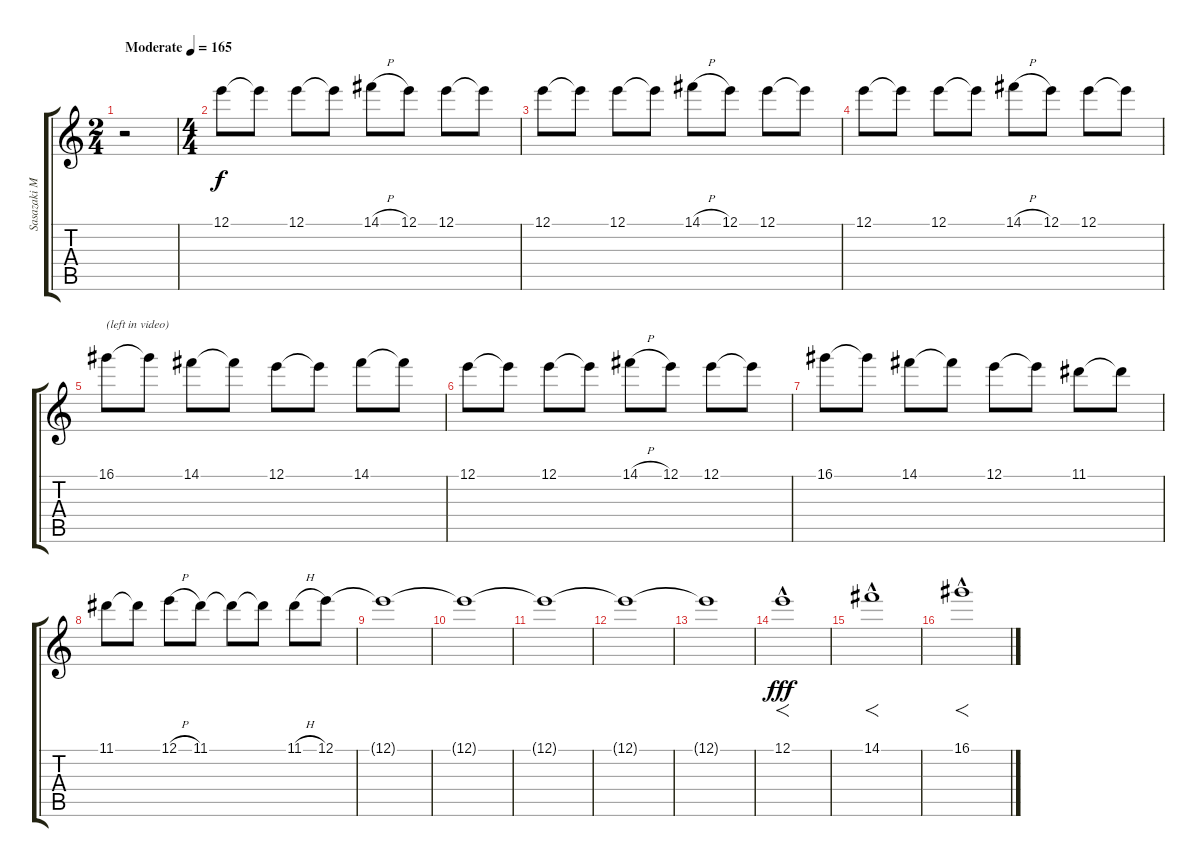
\track ("Sasazaki Mami" "Sasazaki M") {instrument acousticguitarsteel}
\staff {score tabs}
\tuning (E4 B3 G3 D3 A2 D2) {hide}
\ts (2 4)
\tempo (165 "Moderate")
\clef g2
\ks c
r.2{dy f instrument acousticguitarsteel} |
\ts (4 4)
12.1.8 12.1{t}.8 12.1.8 12.1{t}.8 14.1{h}.8 12.1.8 12.1.8 12.1{t}.8 |
12.1.8 12.1{t}.8 12.1.8 12.1{t}.8 14.1{h}.8 12.1.8 12.1.8 12.1{t}.8 |
12.1.8 12.1{t}.8 12.1.8 12.1{t}.8 14.1{h}.8 12.1.8 12.1.8 12.1{t}.8 |
16.1.8{txt "(left in video)"} 16.1{t}.8 14.1.8 14.1{t}.8 12.1.8 12.1{t}.8 14.1.8 14.1{t}.8 |
12.1.8 12.1{t}.8 12.1.8 12.1{t}.8 14.1{h}.8 12.1.8 12.1.8 12.1{t}.8 |
16.1.8 16.1{t}.8 14.1.8 14.1{t}.8 12.1.8 12.1{t}.8 11.1.8 11.1{t}.8 |
11.1.8 11.1{t}.8 12.1{h}.8 11.1.8 11.1{t}.8 11.1{t}.8 11.1{h}.8 12.1.8 |
12.1{t}.1 |
12.1{t}.1 |
12.1{t}.1 |
12.1{t}.1 |
12.1{t}.1 |
12.1{hac}.1{f dy fff} |
14.1{hac}.1{f} |
16.1{hac}.1{f}
